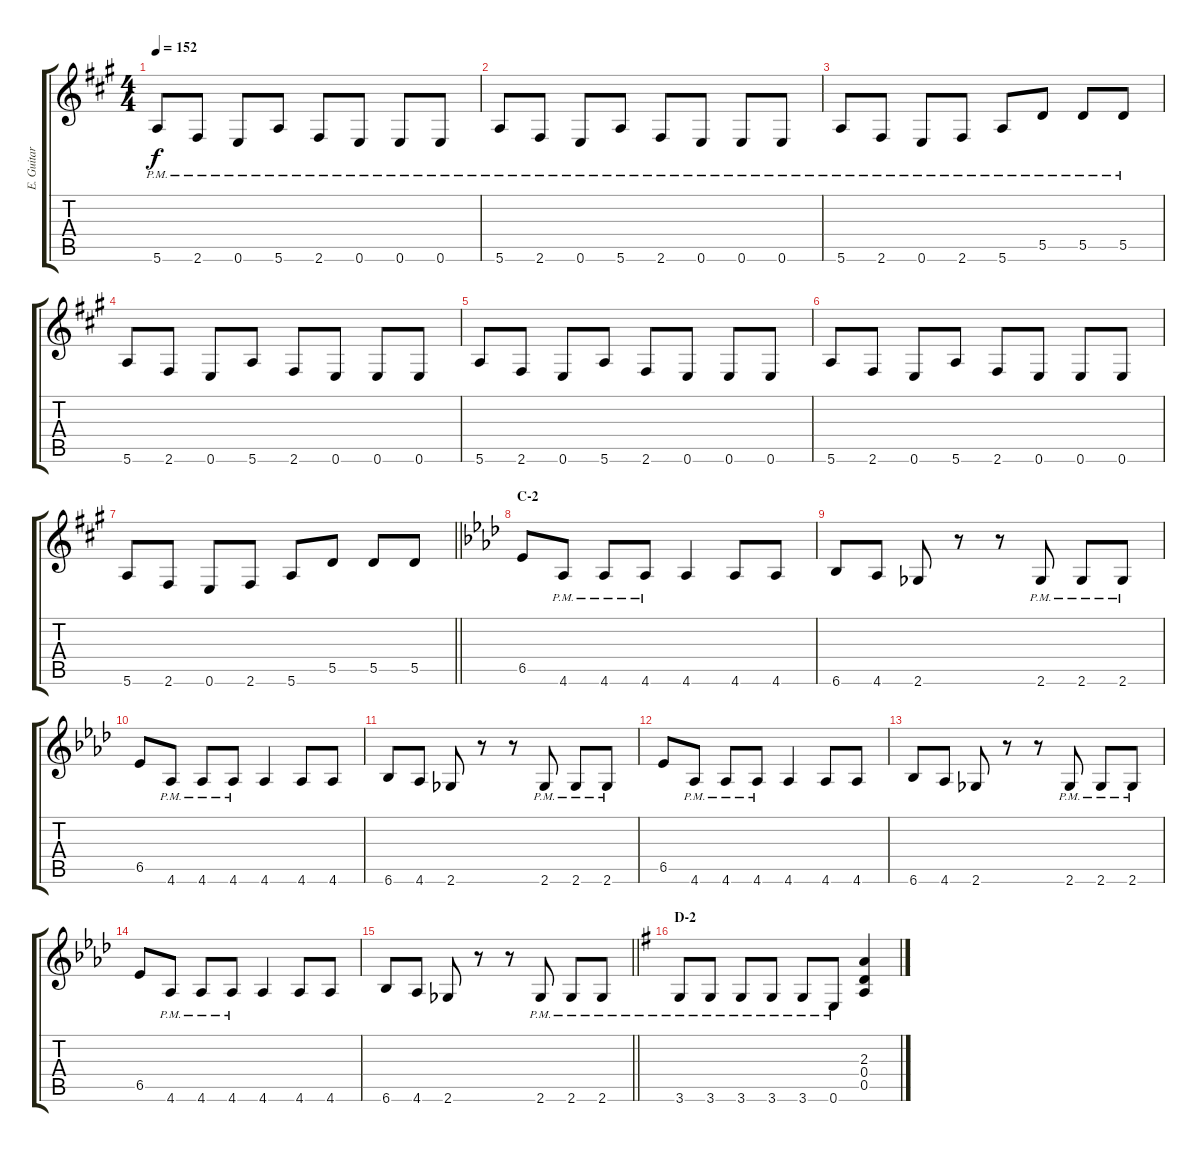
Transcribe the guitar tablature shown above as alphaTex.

\track ("E. Guitar I" "E. Guitar ") {instrument overdrivenguitar}
\staff {score tabs}
\tuning (E4 B3 G3 D3 A2 E2) {hide}
\ts (4 4)
\tempo 152
\clef g2
\ks a
5.6{pm}.8{dy f} 2.6{pm}.8 0.6{pm}.8 5.6{pm}.8 2.6{pm}.8 0.6{pm}.8 0.6{pm}.8 0.6{pm}.8 |
5.6{pm}.8 2.6{pm}.8 0.6{pm}.8 5.6{pm}.8 2.6{pm}.8 0.6{pm}.8 0.6{pm}.8 0.6{pm}.8 |
5.6{pm}.8 2.6{pm}.8 0.6{pm}.8 2.6{pm}.8 5.6{pm}.8 5.5{pm}.8 5.5{pm}.8 5.5{pm}.8 |
5.6.8 2.6.8 0.6.8 5.6.8 2.6.8 0.6.8 0.6.8 0.6.8 |
5.6.8 2.6.8 0.6.8 5.6.8 2.6.8 0.6.8 0.6.8 0.6.8 |
5.6.8 2.6.8 0.6.8 5.6.8 2.6.8 0.6.8 0.6.8 0.6.8 |
\barLineRight lightlight
5.6.8 2.6.8 0.6.8 2.6.8 5.6.8 5.5.8 5.5.8 5.5.8 |
\section ("" "C-2")
\ks ab
6.5.8 4.6{pm}.8 4.6{pm}.8 4.6{pm}.8 4.6.4 4.6.8 4.6.8 |
6.6.8 4.6.8 2.6.8 r.8 r.8 2.6{pm}.8 2.6{pm}.8 2.6{pm}.8 |
6.5.8 4.6{pm}.8 4.6{pm}.8 4.6{pm}.8 4.6.4 4.6.8 4.6.8 |
6.6.8 4.6.8 2.6.8 r.8 r.8 2.6{pm}.8 2.6{pm}.8 2.6{pm}.8 |
6.5.8 4.6{pm}.8 4.6{pm}.8 4.6{pm}.8 4.6.4 4.6.8 4.6.8 |
6.6.8 4.6.8 2.6.8 r.8 r.8 2.6{pm}.8 2.6{pm}.8 2.6{pm}.8 |
6.5.8 4.6{pm}.8 4.6{pm}.8 4.6{pm}.8 4.6.4 4.6.8 4.6.8 |
\barLineRight lightlight
6.6.8 4.6.8 2.6.8 r.8 r.8 2.6{pm}.8 2.6{pm}.8 2.6{pm}.8 |
\section ("" "D-2")
\ks g
3.6{pm}.8 3.6{pm}.8 3.6{pm}.8 3.6{pm}.8 3.6{pm}.8 0.6{pm}.8 (2.3 0.4 0.5).4
